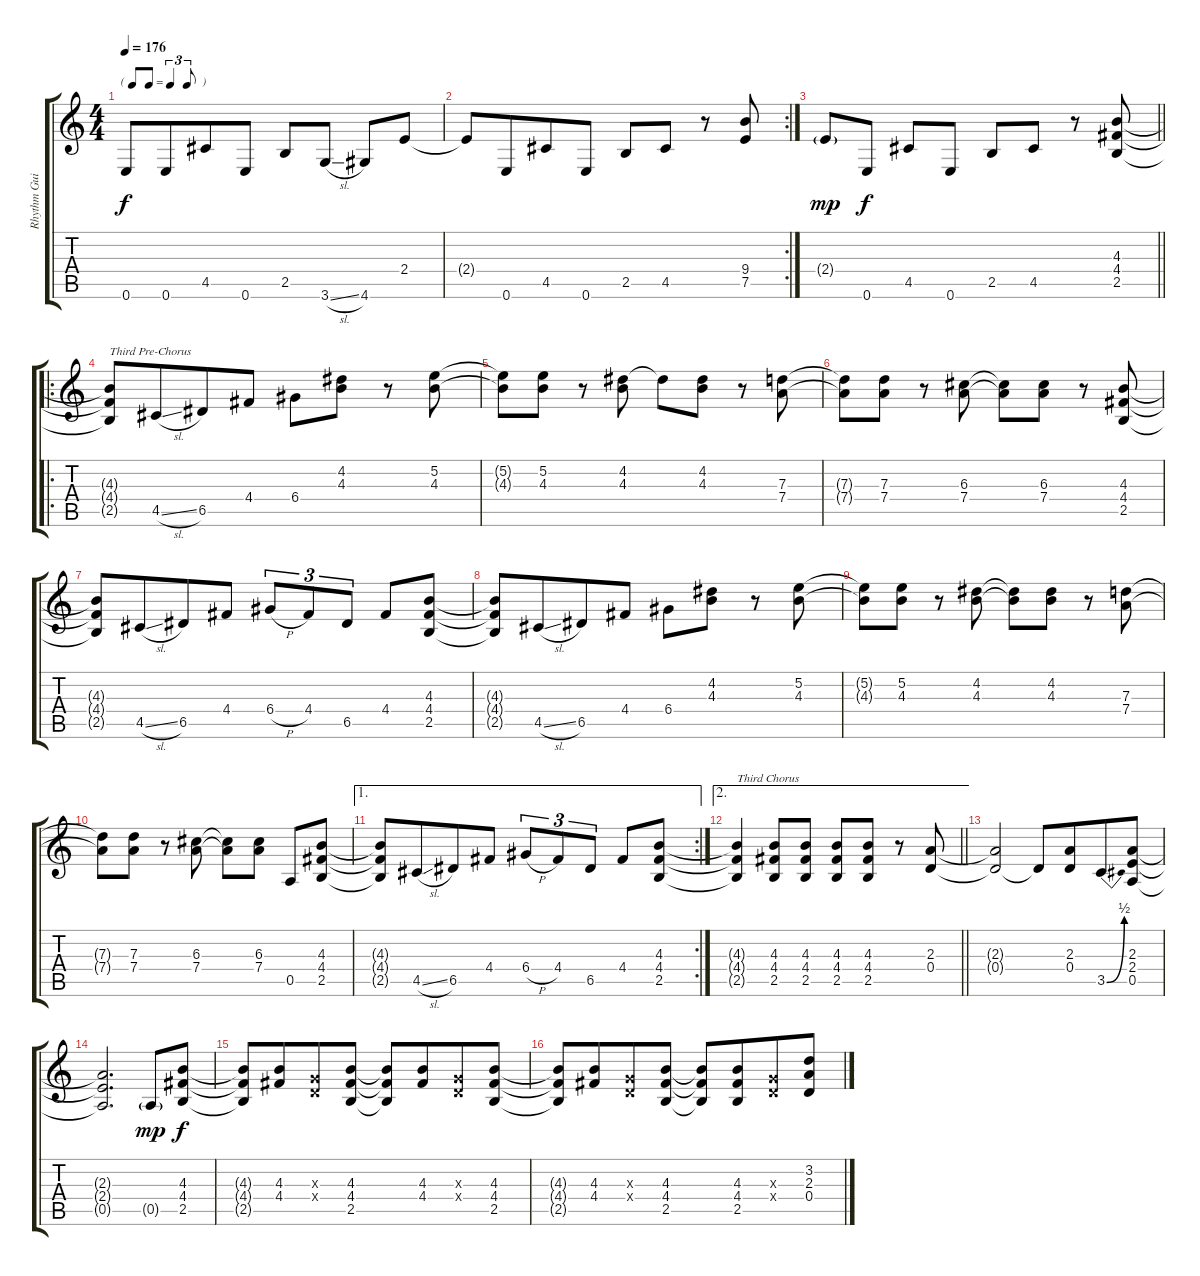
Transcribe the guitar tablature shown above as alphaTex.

\track ("Rhythm Guitar" "Rhythm Gui") {instrument overdrivenguitar}
\staff {score tabs}
\tuning (E4 B3 G3 D3 A2 E2) {hide}
\ts (4 4)
\tf triplet8th
\tempo 176
\clef g2
\ks c
0.6{t}.8{dy f} 0.6.8{beam merge} 4.5.8 0.6.8 2.5.8 3.6{sl}.8 4.6.8 2.4.8 |
\rc 2
2.4{t}.8 0.6.8{beam merge} 4.5.8 0.6.8 2.5.8 4.5.8 r.8 (9.4 7.5).8 |
\barLineRight lightlight
2.4{g}.8{dy mp} 0.6.8{dy f} 4.5.8 0.6.8 2.5.8 4.5.8 r.8 (4.3 4.4 2.5).8 |
\ro
(4.3{t} 4.4{t} 2.5{t}).8{txt "Third Pre-Chorus"} 4.5{sl}.8{beam merge} 6.5.8 4.4.8 6.4.8 (4.2 4.3).8 r.8 (5.2 4.3).8 |
(5.2{t} 4.3{t}).8 (5.2 4.3).8 r.8 (4.2 4.3).8 4.2{t}.8 (4.2 4.3).8 r.8 (7.3 7.4).8 |
(7.3{t} 7.4{t}).8 (7.3 7.4).8 r.8 (6.3 7.4).8 (6.3{t} 7.4{t}).8 (6.3 7.4).8 r.8 (4.3 4.4 2.5).8 |
(4.3{t} 4.4{t} 2.5{t}).8 4.5{sl}.8{beam merge} 6.5.8 4.4.8 6.4{h}.8{tu (3 2)} 4.4.8{tu (3 2)} 6.5.8{tu (3 2)} 4.4.8 (4.3 4.4 2.5).8 |
(4.3{t} 4.4{t} 2.5{t}).8 4.5{sl}.8{beam merge} 6.5.8 4.4.8 6.4.8 (4.2 4.3).8 r.8 (5.2 4.3).8 |
(5.2{t} 4.3{t}).8 (5.2 4.3).8 r.8 (4.2 4.3).8 (4.2{t} 4.3{t}).8 (4.2 4.3).8 r.8 (7.3 7.4).8 |
(7.3{t} 7.4{t}).8 (7.3 7.4).8 r.8 (6.3 7.4).8 (6.3{t} 7.4{t}).8 (6.3 7.4).8 0.5.8 (4.3 4.4 2.5).8 |
\ae 1
\rc 2
(4.3{t} 4.4{t} 2.5{t}).8 4.5{sl}.8{beam merge} 6.5.8 4.4.8 6.4{h}.8{tu (3 2)} 4.4.8{tu (3 2)} 6.5.8{tu (3 2)} 4.4.8 (4.3 4.4 2.5).8 |
\ae 2
\barLineRight lightlight
(4.3{t} 4.4{t} 2.5{t}).4{txt "Third Chorus"} (4.3 4.4 2.5).8 (4.3 4.4 2.5).8 (4.3 4.4 2.5).8 (4.3 4.4 2.5).8 r.8 (2.3 0.4).8 |
(2.3{t} 0.4{t}).2 0.4{t}.8 (2.3 0.4).8{beam merge} 3.5{be (bend 0 0 60 2)}.8 (2.3 2.4 0.5).8 |
(2.3{t} 2.4{t} 0.5{t}).2{d} 0.5{g}.8{dy mp} (4.3 4.4 2.5).8{dy f} |
(4.3{t} 4.4{t} 2.5{t}).8 (4.3 4.4).8{beam merge} (0.3{x} 0.4{x}).8 (4.3 4.4 2.5).8 (4.3{t} 4.4{t} 2.5{t}).8 (4.3 4.4).8{beam merge} (0.3{x} 0.4{x}).8 (4.3 4.4 2.5).8 |
(4.3{t} 4.4{t} 2.5{t}).8 (4.3 4.4).8{beam merge} (0.3{x} 0.4{x}).8 (4.3 4.4 2.5).8 (4.3{t} 4.4{t} 2.5{t}).8 (4.3 4.4 2.5).8{beam merge} (0.3{x} 0.4{x}).8 (3.2 2.3 0.4).8
